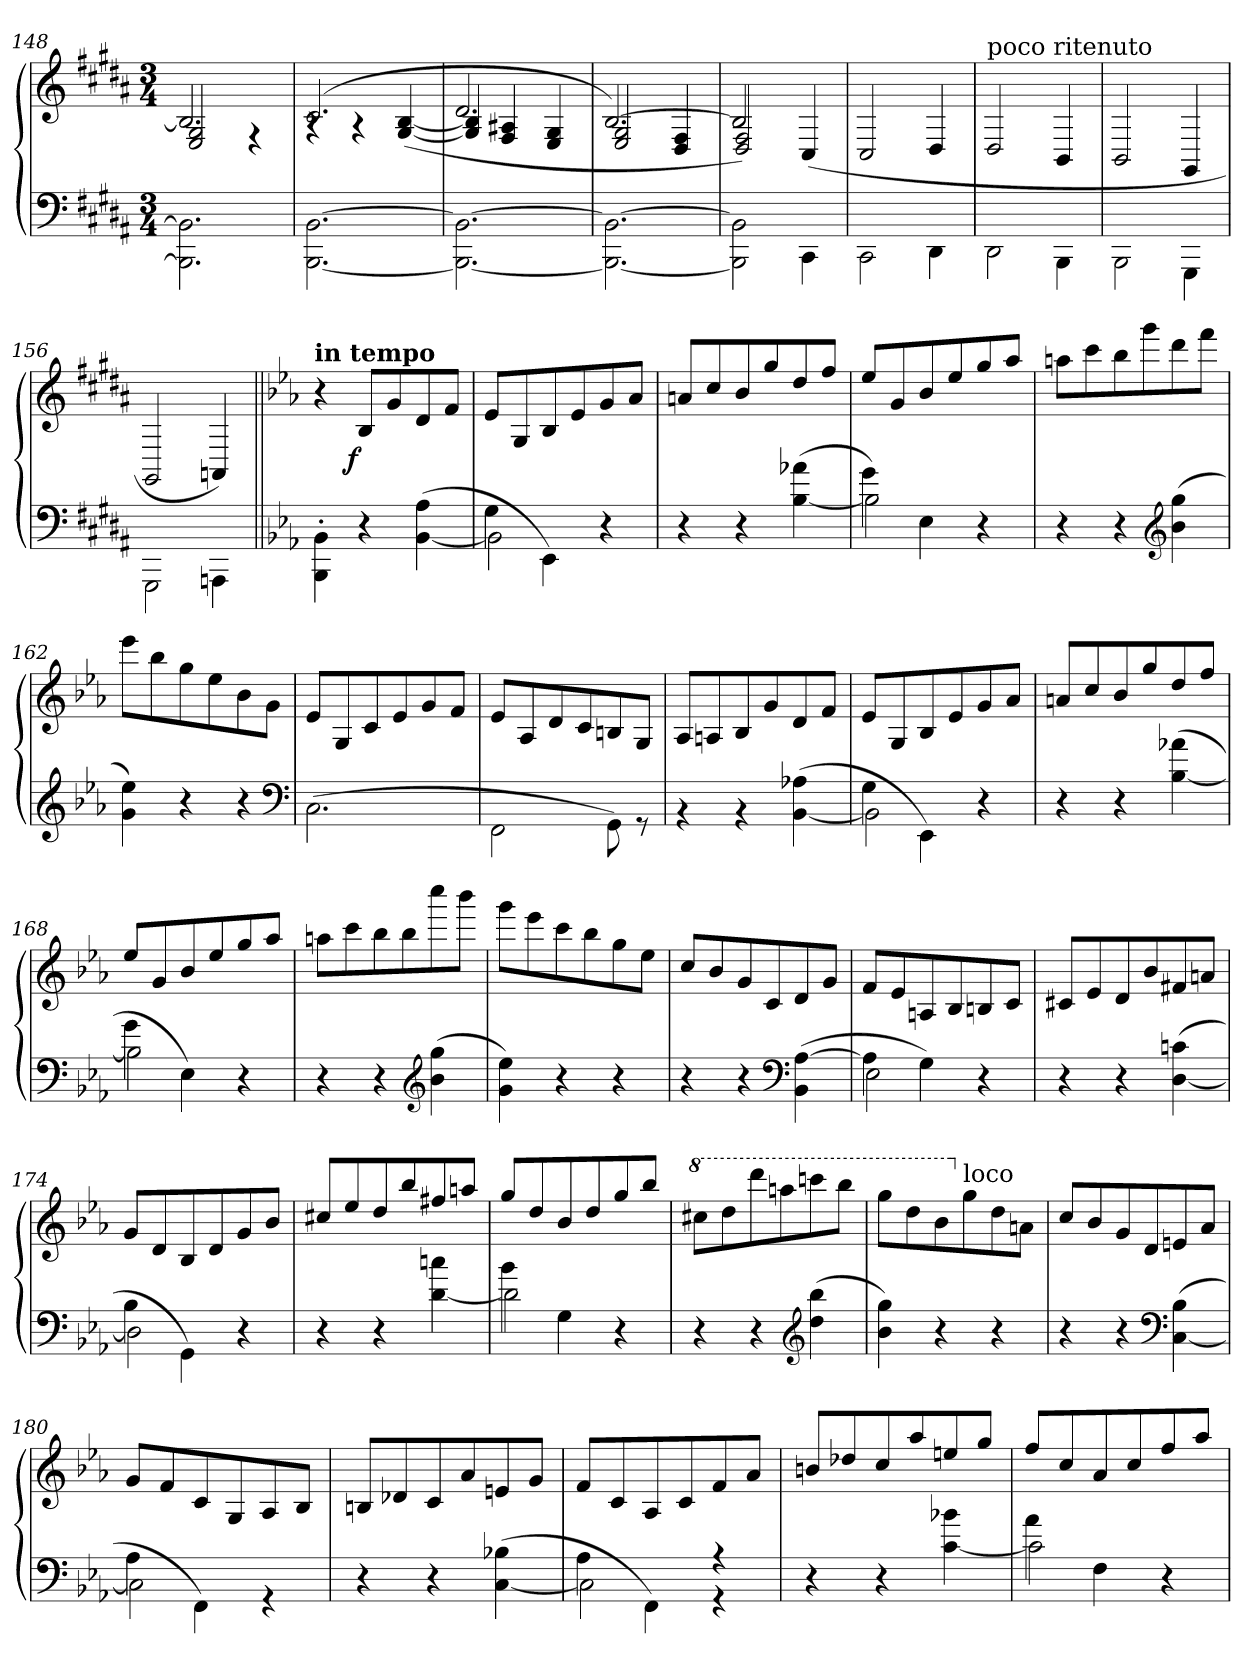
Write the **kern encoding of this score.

**kern	**kern	**dynam
*part1	*part1	*part1
*staff2	*staff1	*staff1/2
*clefF4	*clefG2	*
*k[f#c#g#d#a#]	*k[f#c#g#d#a#]	*
*M3/4	*M3/4	*
=148	=148	=148
*	*^	*
2.BB]\ 2.BBB]\	2.B]	2G#/ 2E/	.
.	.	4rF	.
=149	=149	=149	=149
[2.BB\ [2.BBB\	(>2.c#	4rA	.
.	.	4rA	.
.	.	(>[4B/ [4G#/	.
=150	=150	=150	=150
2.BB_\ 2.BBB_\	2.d#	4B]/ 4G#]/	.
.	.	4A#X/ 4F#/	.
.	.	4G#/ 4E/	.
=151	=151	=151	=151
2.BB_\ 2.BBB_\	[2.B)	2G#/ 2E/	.
.	.	4F#/ 4D#/	.
=152	=152	=152	=152
2BB]\ 2BBB]\	2B]	2F#/ 2D#/)	.
4CC#\	4ryy	(>4C#/	.
*	*v	*v	*
=153	=153	=153
2CC#\	2C#/	.
4DD#\	4D#/	.
=154	=154	=154
!	!LO:TX:a:t=poco ritenuto	!
2DD#\	2D#/	.
4BBB\	4BB/	.
=155	=155	=155
2BBB\	2BB/	.
4GGG#\	4GG#/	.
=156	=156	=156
2GGG#\	2GG#/	.
4AAAn\	4AAn/)	.
=157||	=157||	=157||
*k[b-e-a-]	*k[b-e-a-]	*
!	!LO:TX:a:B:t=in tempo	!
4BB-'\ 4BBB-'\	4r	.
!	!	!LO:DY:rj
4r	8B-L	f
.	8g	.
(4A- [4BB-	8d	.
.	8fJ	.
=158	=158	=158
*^	*	*
4G\	2BB-]	8e-L	.
.	.	8G/	.
4EE-\)	.	8B-/	.
.	.	8e-	.
4r	4ryy	8g	.
.	.	8a-J	.
*v	*v	*	*
=159	=159	=159
4r	8an/L	.
.	8cc/	.
4r	8b-/	.
.	8gg/	.
(>4a-X [4B-	8dd/	.
.	8ff/J	.
=160	=160	=160
*^	*	*
4g\	2B-])	8ee-/L	.
.	.	8g/	.
4E-\	.	8b-/	.
.	.	8ee-/	.
4r	4ryy	8gg/	.
.	.	8aa-/J	.
*v	*v	*	*
=161	=161	=161
4r	8aanL	.
.	8ccc	.
4r	8bb-	.
.	8ggg	.
*clefG2	*	*
(4gg 4b-	8ddd	.
.	8fffJ	.
=162	=162	=162
4ee- 4g)	8eee-L	.
.	8bb-	.
4r	8gg	.
.	8ee-	.
4r	8b-	.
.	8gJ	.
*clefF4	*	*
=163	=163	=163
(2.C\	8e-L	.
.	8G/	.
.	8c	.
.	8e-	.
.	8g	.
.	8fJ	.
=164	=164	=164
2FF\	8e-L	.
.	8A-/	.
.	8d	.
.	8c	.
8GG\)	8Bn	.
8rGG	8G/J	.
=165	=165	=165
4rBB	8A-/L	.
.	8An/	.
4rBB	8B-/	.
.	8g	.
(>4A-X [4BB-	8d	.
.	8fJ	.
=166	=166	=166
*^	*	*
4G\	2BB-]	8e-L	.
.	.	8G/	.
4EE-\)	.	8B-/	.
.	.	8e-	.
4r	4ryy	8g	.
.	.	8a-J	.
*v	*v	*	*
=167	=167	=167
4r	8an/L	.
.	8cc/	.
4r	8b-/	.
.	8gg/	.
(>4a-X [4B-	8dd/	.
.	8ff/J	.
=168	=168	=168
*^	*	*
4g\	2B-]	8ee-/L	.
.	.	8g/	.
4E-\)	.	8b-/	.
.	.	8ee-/	.
4r	4ryy	8gg/	.
.	.	8aa-/J	.
*v	*v	*	*
=169	=169	=169
4r	8aanL	.
.	8ccc	.
4r	8bb-	.
.	8bb-	.
*clefG2	*	*
(4gg 4b-	8cccc	.
.	8bbb-J	.
=170	=170	=170
4ee- 4g)	8gggL	.
.	8eee-	.
4r	8ccc	.
.	8bb-	.
4r	8gg	.
.	8ee-J	.
=171	=171	=171
4r	8ccL	.
.	8b-	.
4r	8g	.
.	8c	.
*clefF4	*	*
([4A- 4BB-	8d	.
.	8gJ	.
=172	=172	=172
*^	*	*
4A-\]	2E-	8fL	.
.	.	8e-	.
4G\)	.	8An/	.
.	.	8B-/	.
4r	4ryy	8Bn/	.
.	.	8c/J	.
*v	*v	*	*
=173	=173	=173
4r	8c#XL	.
.	8e-	.
4r	8d	.
.	8b-	.
(>4cn [4D	8f#X	.
.	8anJ	.
=174	=174	=174
*^	*	*
4B-\	2D]	8gL	.
.	.	8d	.
4GG\)	.	8B-	.
.	.	8d	.
4r	4ryy	8g	.
.	.	8b-J	.
*v	*v	*	*
=175	=175	=175
4r	8cc#X/L	.
.	8ee-/	.
4r	8dd/	.
.	8bb-/	.
4ccn\ [4d\	8ff#X/	.
.	8aan/J	.
=176	=176	=176
*^	*	*
4b-\	2d\]	8gg/L	.
.	.	8dd/	.
4G\	.	8b-/	.
.	.	8dd/	.
4r	4ryy	8gg/	.
.	.	8bb-/J	.
*v	*v	*	*
=177	=177	=177
*	*8va	*
4r	8ccc#XL	.
.	8ddd	.
4r	8dddd	.
.	8aaan	.
*clefG2	*	*
(4bb- 4dd	8ccccn	.
.	8bbb-J	.
=178	=178	=178
4gg 4b-)	8gggL	.
.	8ddd	.
4r	8bb-	.
*	*X8va	*
!	!LO:TX:a:t=loco	!
.	8gg	.
4r	8dd	.
.	8anJ	.
=179	=179	=179
4r	8ccL	.
.	8b-	.
4r	8g	.
.	8d	.
*clefF4	*	*
(4B- [4C	8en	.
.	8a-J	.
=180	=180	=180
*^	*	*
4A-\	2C]	8gL	.
.	.	8f	.
4FF\)	.	8c	.
.	.	8G/	.
4rGG	4ryy	8A-/	.
.	.	8B-/J	.
*v	*v	*	*
=181	=181	=181
4r	8BnL	.
.	8d-X	.
4r	8c	.
.	8a-	.
(4B-X [4C	8en	.
.	8gJ	.
=182	=182	=182
*^	*	*
4A-\	2C]	8fL	.
.	.	8c	.
4FF\)	.	8A-/	.
.	.	8c	.
4r	4r	8f	.
.	.	8a-J	.
*v	*v	*	*
=183	=183	=183
4r	8bn/L	.
.	8dd-X/	.
4r	8cc/	.
.	8aa-/	.
4b-X\ [4c\	8een/	.
.	8gg/J	.
=184	=184	=184
*^	*	*
4a-\	2c\]	8ff/L	.
.	.	8cc/	.
4F\	.	8a-/	.
.	.	8cc/	.
4r	4ryy	8ff/	.
.	.	8aa-/J	.
*v	*v	*	*
=	=	=
*-	*-	*-
